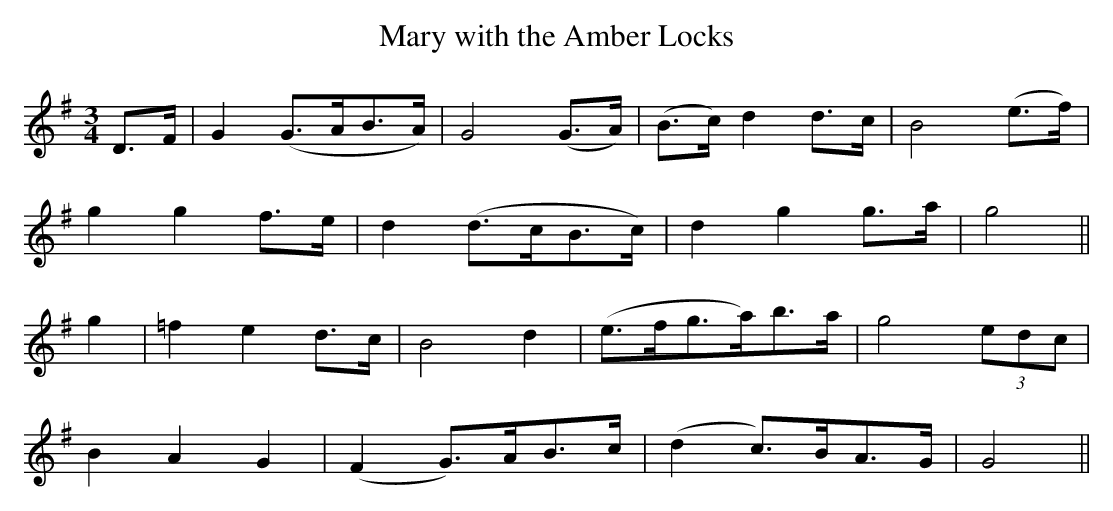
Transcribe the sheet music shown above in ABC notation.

X:1
T: Mary with the Amber Locks
M:3/4
L:1/8
K:G
D>F | G2 (G>AB>A) | G4 (G>A) | (B>c) d2 d>c | B4 (e>f) |
g2 g2 f>e | d2 (d>cB>c) | d2 g2 g>a | g4 ||
g2 | =f2 e2 d>c | B4 d2 | (e>fg>a)b>a | g4 (3edc |
B2 A2 G2 | (F2 G>)AB>c | (d2 c>)BA>G | G4 ||
